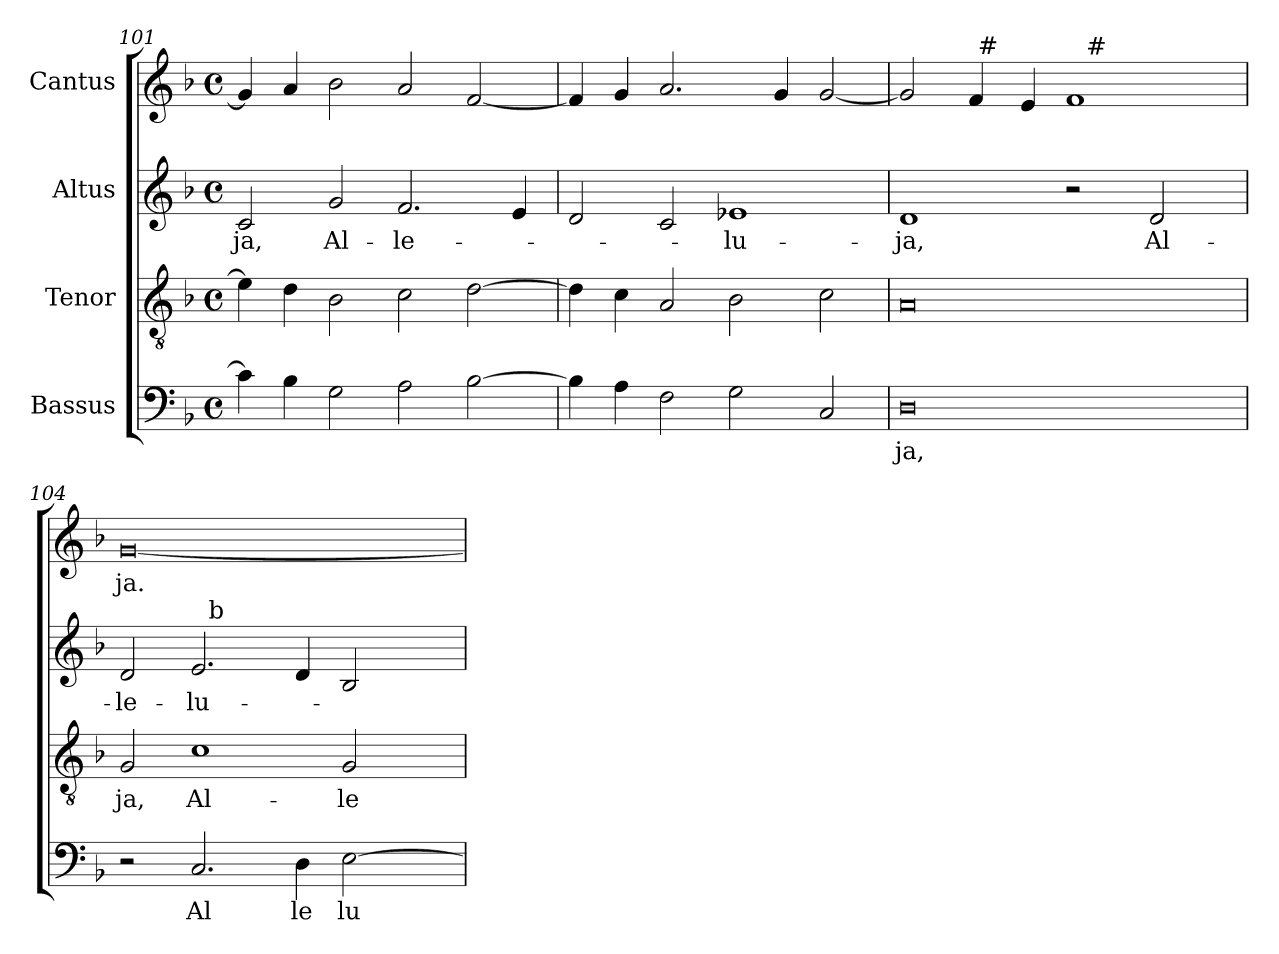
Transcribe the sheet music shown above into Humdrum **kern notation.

**kern	**text	**kern	**text	**kern	**text	**kern	**text
*part4	*part4	*part3	*part3	*part2	*part2	*part1	*part1
*staff4	*staff4	*staff3	*staff3	*staff2	*staff2	*staff1	*staff1
*I"Bassus	*	*I"Tenor	*	*I"Altus	*	*I"Cantus	*
*clefF4	*	*clefGv2	*	*clefG2	*	*clefG2	*
*k[b-]	*	*k[b-]	*	*k[b-]	*	*k[b-]	*
*F:	*	*F:	*	*F:	*	*F:	*
*M4/4	*	*M4/4	*	*M4/4	*	*M4/4	*
*met(c)	*	*met(c)	*	*met(c)	*	*met(c)	*
=101	=101	=101	=101	=101	=101	=101	=101
!	!	!	!	!	!LO:LY:b:cj	!	!
4c\]	.	4e-\]	.	2c/	ja,	4g/]	.
4B-\	.	4d\	.	.	.	4a/	.
!	!	!	!	!	!LO:LY:b:cj	!	!
2G\	.	2B-\	.	2g/	Al-	2b-\	.
!	!	!	!	!	!LO:LY:b:cj	!	!
2A\	.	2c\	.	2.f/	-le-	2a/	.
[>2B-\	.	[>2d\	.	.	.	[<2f/	.
.	.	.	.	4e/	.	.	.
=102	=102	=102	=102	=102	=102	=102	=102
4B-\]	.	4d\]	.	2d/	.	4f/]	.
4A\	.	4c\	.	.	.	4g/	.
2F\	.	2A/	.	2c/	.	2.a/	.
!	!	!	!	!	!LO:LY:b:cj	!	!
2G\	.	2B-\	.	1e-X	-lu-	.	.
.	.	.	.	.	.	4g/	.
2C/	.	2c\	.	.	.	[<2g/	.
=103	=103	=103	=103	=103	=103	=103	=103
!	!LO:LY:b:cj	!	!	!	!LO:LY:b:cj	!	!
*	*	*	*	*	*	*^	*
*	*	*	*	*	*	*	*^	*
0D	ja,	0A	.	1d	-ja,	2g/]	2ryy	1ryy	.
.	.	.	.	.	.	4f/	64ryy	.	.
!	!	!	!	!	!	!	!LO:TX:a:t=#	!	!
.	.	.	.	.	.	.	1ryy	.	.
.	.	.	.	.	.	4e/	.	.	.
.	.	.	.	2r	.	1f	.	16ryy	.
!	!	!	!	!	!	!	!	!LO:TX:a:t=#	!
.	.	.	.	.	.	.	.	2...ryy	.
!	!	!	!	!	!LO:LY:b:cj	!	!	!	!
.	.	.	.	2d/	Al-	.	.	.	.
.	.	.	.	.	.	.	4ryy	.	.
.	.	.	.	.	.	.	8...ryy	.	.
=104	=104	=104	=104	=104	=104	=104	=104	=104	=104
!	!	!	!LO:LY:b:cj	!	!LO:LY:b:cj	!	!	!	!LO:LY:b:cj
*	*	*	*	*^	*	*v	*v	*v	*
2r	.	2G/	ja,	2d/	2ryy	-le-	[<0g	-ja.
!	!LO:LY:b:cj	!	!LO:LY:b:cj	!	!	!LO:LY:b:cj	!	!
2.C/	Al	1c	Al-	2.e/	32.ryy	-lu-	.	.
!	!	!	!	!	!LO:TX:a:t=b	!	!	!
.	.	.	.	.	1ryy	.	.	.
!	!LO:LY:b:cj	!	!	!	!	!	!	!
4D\	le	.	.	4d/	.	.	.	.
!	!LO:LY:b:cj	!	!LO:LY:b:cj	!	!	!	!	!
[>2E\	lu	2G/	-le-	2B-/	.	.	.	.
.	.	.	.	.	4ryy	.	.	.
.	.	.	.	.	8ryy	.	.	.
.	.	.	.	.	16ryy	.	.	.
.	.	.	.	.	64ryy	.	.	.
*	*	*	*	*v	*v	*	*	*
=	=	=	=	=	=	=	=
*-	*-	*-	*-	*-	*-	*-	*-
